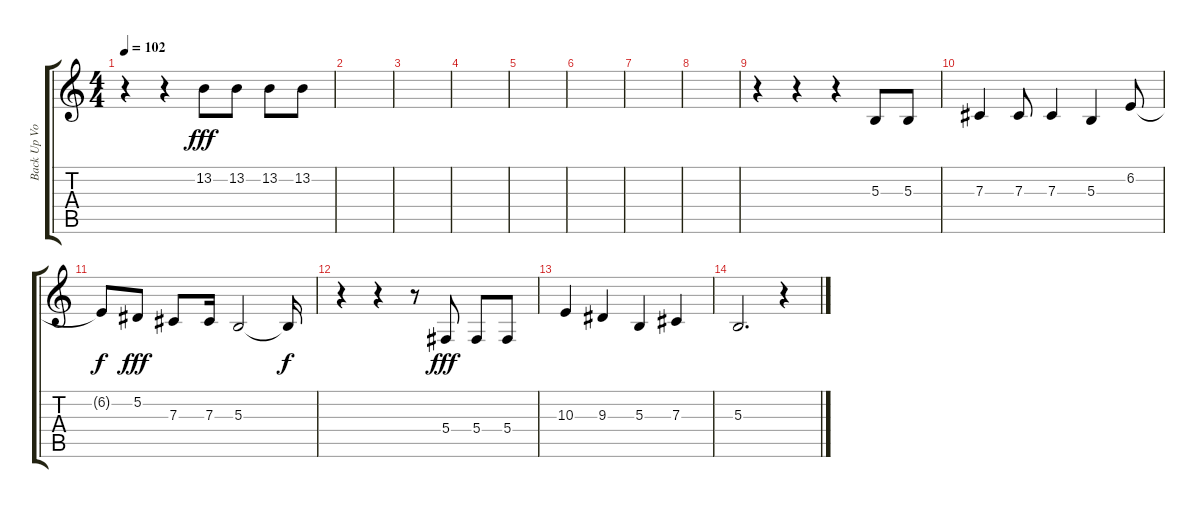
\track ("Back Up Vocals " "Back Up Vo") {instrument tenorsax}
\staff {score tabs}
\tuning (Eb4 Bb3 Gb3 Db3 Ab2 Eb2) {hide}
\ts (4 4)
\tempo 102
\clef g2
\ks c
r.4{dy fff} r.4 13.2.8 13.2.8 13.2.8 13.2.8 |
|
|
|
|
|
|
|
r.4 r.4 r.4 5.3.8 5.3.8 |
7.3.4 7.3.8 7.3.4 5.3.4 6.2.8 |
6.2{t}.8{dy f} 5.2.8{dy fff} 7.3.8 7.3.16 5.3.2 5.3{t}.16{dy f} |
r.4 r.4 r.8 5.4.8{dy fff} 5.4.8 5.4.8 |
10.3.4 9.3.4 5.3.4 7.3.4 |
5.3.2{d} r.4
